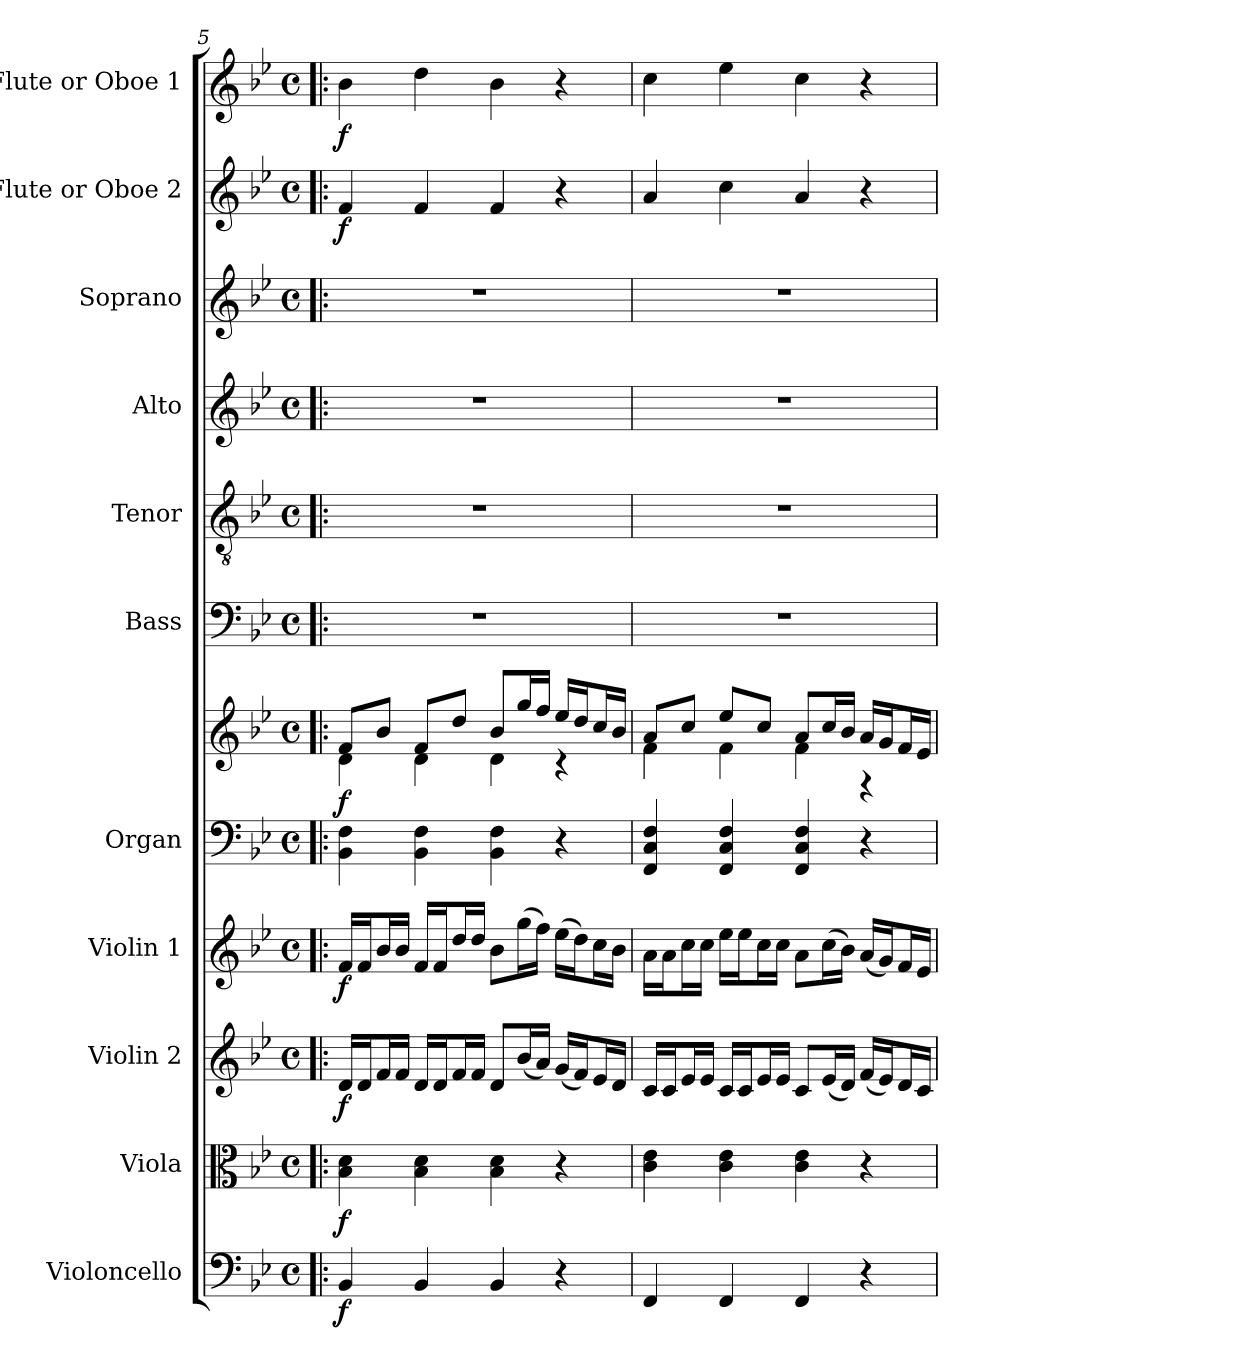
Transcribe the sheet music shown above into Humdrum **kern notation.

**kern	**dynam	**kern	**dynam	**kern	**dynam	**kern	**dynam	**kern	**kern	**dynam	**kern	**kern	**kern	**kern	**kern	**dynam	**kern	**dynam
*part11	*part11	*part10	*part10	*part9	*part9	*part8	*part8	*part7	*part7	*part7	*part6	*part5	*part4	*part3	*part2	*part2	*part1	*part1
*staff12	*staff12	*staff11	*staff11	*staff10	*staff10	*staff9	*staff9	*staff8	*staff7	*staff7/8	*staff6	*staff5	*staff4	*staff3	*staff2	*staff2	*staff1	*staff1
*I"Violoncello	*	*I"Viola	*	*I"Violin 2	*	*I"Violin 1	*	*I"Organ	*	*	*I"Bass	*I"Tenor	*I"Alto	*I"Soprano	*I"Flute or Oboe 2	*	*I"Flute or Oboe 1	*
*I'Vc.	*	*I'Vla.	*	*I'Vln. 2	*	*I'Vln. 1	*	*I'Org.	*	*	*I'B.	*I'T.	*I'A.	*I'S.	*I'Fl. or Ob. 2	*	*I'Fl. or Ob. 1	*
!!LO:LB:g=z
*clefF4	*	*clefC3	*	*clefG2	*	*clefG2	*	*clefF4	*clefG2	*	*clefF4	*clefGv2	*clefG2	*clefG2	*clefG2	*	*clefG2	*
*	*	*	*	*	*	*	*	*	*	*	*	*ITrd7c12	*	*	*	*	*	*
*k[b-e-]	*	*k[b-e-]	*	*k[b-e-]	*	*k[b-e-]	*	*k[b-e-]	*k[b-e-]	*	*k[b-e-]	*k[b-e-]	*k[b-e-]	*k[b-e-]	*k[b-e-]	*	*k[b-e-]	*
*B-:	*	*B-:	*	*B-:	*	*B-:	*	*B-:	*B-:	*	*B-:	*B-:	*B-:	*B-:	*B-:	*	*B-:	*
*M4/4	*	*M4/4	*	*M4/4	*	*M4/4	*	*M4/4	*M4/4	*	*M4/4	*M4/4	*M4/4	*M4/4	*M4/4	*	*M4/4	*
*met(c)	*	*met(c)	*	*met(c)	*	*met(c)	*	*met(c)	*met(c)	*	*met(c)	*met(c)	*met(c)	*met(c)	*met(c)	*	*met(c)	*
=5!|:	=5!|:	=5!|:	=5!|:	=5!|:	=5!|:	=5!|:	=5!|:	=5!|:	=5!|:	=5!|:	=5!|:	=5!|:	=5!|:	=5!|:	=5!|:	=5!|:	=5!|:	=5!|:
*	*	*	*	*	*	*	*	*	*^	*	*	*	*	*	*	*	*	*
4BB-i/	f	4B-i\ 4di	f	16di/LL	f	16fi/LL	f	4BB-i\ 4Fi	8fi/L	4di\	f	1r	1r	1r	1r	4fi/	f	4b-i\	f
.	.	.	.	16di/J	.	16fi/J	.	.	.	.	.	.	.	.	.	.	.	.	.
.	.	.	.	16fi/L	.	16b-i/L	.	.	8b-i/J	.	.	.	.	.	.	.	.	.	.
.	.	.	.	16fi/JJ	.	16b-i/JJ	.	.	.	.	.	.	.	.	.	.	.	.	.
4BB-i/	.	4B-i\ 4di	.	16di/LL	.	16fi/LL	.	4BB-i\ 4Fi	8fi/L	4di\	.	.	.	.	.	4fi/	.	4ddi\	.
.	.	.	.	16di/J	.	16fi/J	.	.	.	.	.	.	.	.	.	.	.	.	.
.	.	.	.	16fi/L	.	16ddi/L	.	.	8ddi/J	.	.	.	.	.	.	.	.	.	.
.	.	.	.	16fi/JJ	.	16ddi/JJ	.	.	.	.	.	.	.	.	.	.	.	.	.
4BB-i/	.	4B-i\ 4di	.	8di/L	.	8b-i\L	.	4BB-i\ 4Fi	8b-i/L	4di\	.	.	.	.	.	4fi/	.	4b-i\	.
.	.	.	.	(16b-i/L	.	(16ggi\L	.	.	16ggi/L	.	.	.	.	.	.	.	.	.	.
.	.	.	.	16ai/JJ)	.	16ffi\JJ)	.	.	16ffi/JJ	.	.	.	.	.	.	.	.	.	.
4r	.	4r	.	(16gi/LL	.	(16ee-i\LL	.	4r	16ee-i/LL	4r	.	.	.	.	.	4r	.	4r	.
.	.	.	.	16fi/J)	.	16ddi\J)	.	.	16ddi/J	.	.	.	.	.	.	.	.	.	.
.	.	.	.	16e-i/L	.	16cci\L	.	.	16cci/L	.	.	.	.	.	.	.	.	.	.
.	.	.	.	16di/JJ	.	16b-i\JJ	.	.	16b-i/JJ	.	.	.	.	.	.	.	.	.	.
=6	=6	=6	=6	=6	=6	=6	=6	=6	=6	=6	=6	=6	=6	=6	=6	=6	=6	=6	=6
4FFi/	.	4ci\ 4e-i	.	16ci/LL	.	16ai\LL	.	4FFi/ 4Ci 4Fi	8ai/L	4fi\	.	1r	1r	1r	1r	4ai/	.	4cci\	.
.	.	.	.	16ci/J	.	16ai\J	.	.	.	.	.	.	.	.	.	.	.	.	.
.	.	.	.	16e-i/L	.	16cci\L	.	.	8cci/J	.	.	.	.	.	.	.	.	.	.
.	.	.	.	16e-i/JJ	.	16cci\JJ	.	.	.	.	.	.	.	.	.	.	.	.	.
4FFi/	.	4ci\ 4e-i	.	16ci/LL	.	16ee-i\LL	.	4FFi/ 4Ci 4Fi	8ee-i/L	4fi\	.	.	.	.	.	4cci\	.	4ee-i\	.
.	.	.	.	16ci/J	.	16ee-i\J	.	.	.	.	.	.	.	.	.	.	.	.	.
.	.	.	.	16e-i/L	.	16cci\L	.	.	8cci/J	.	.	.	.	.	.	.	.	.	.
.	.	.	.	16e-i/JJ	.	16cci\JJ	.	.	.	.	.	.	.	.	.	.	.	.	.
4FFi/	.	4ci\ 4e-i	.	8ci/L	.	8ai\L	.	4FFi/ 4Ci 4Fi	8ai/L	4fi\	.	.	.	.	.	4ai/	.	4cci\	.
.	.	.	.	(16e-i/L	.	(16cci\L	.	.	16cci/L	.	.	.	.	.	.	.	.	.	.
.	.	.	.	16di/JJ)	.	16b-i\JJ)	.	.	16b-i/JJ	.	.	.	.	.	.	.	.	.	.
4r	.	4r	.	(16fi/LL	.	(16ai/LL	.	4r	16ai/LL	4r	.	.	.	.	.	4r	.	4r	.
.	.	.	.	16e-i/J)	.	16gi/J)	.	.	16gi/J	.	.	.	.	.	.	.	.	.	.
.	.	.	.	16di/L	.	16fi/L	.	.	16fi/L	.	.	.	.	.	.	.	.	.	.
.	.	.	.	16ci/JJ	.	16e-i/JJ	.	.	16e-i/JJ	.	.	.	.	.	.	.	.	.	.
*	*	*	*	*	*	*	*	*	*v	*v	*	*	*	*	*	*	*	*	*
=	=	=	=	=	=	=	=	=	=	=	=	=	=	=	=	=	=	=
*-	*-	*-	*-	*-	*-	*-	*-	*-	*-	*-	*-	*-	*-	*-	*-	*-	*-	*-
